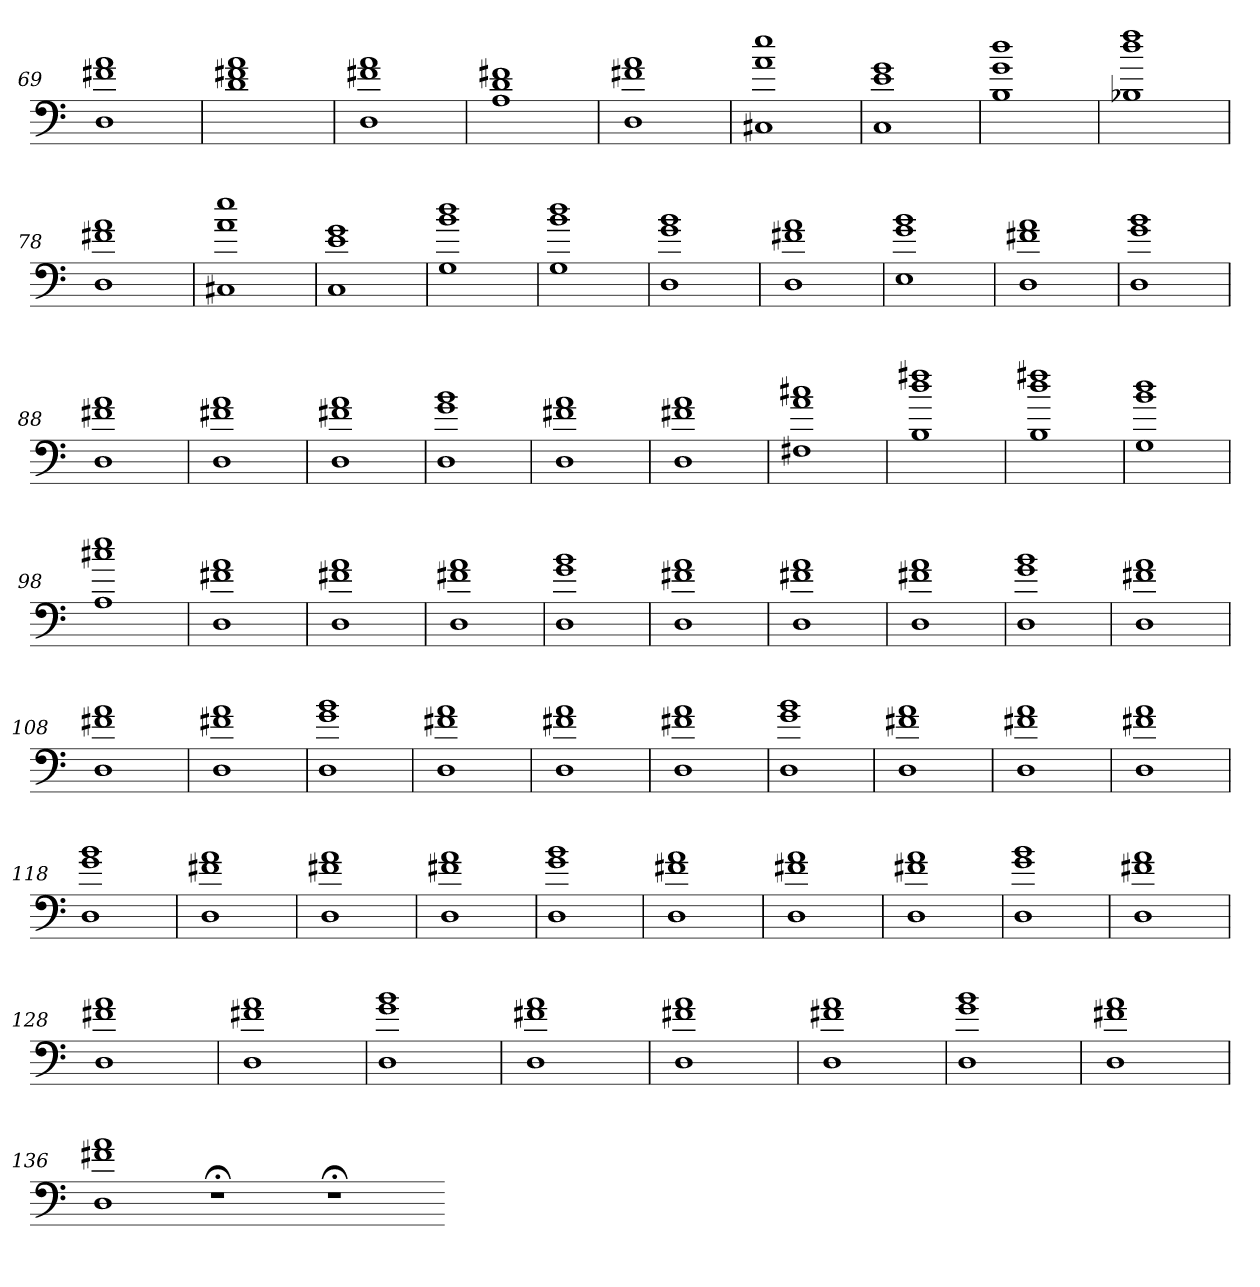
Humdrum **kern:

**kern
*part1
*staff1
=69
1D 1f#X 1a
=70
1d 1f#X 1a
=71
1D 1f#X 1a
=72
1A 1d 1f#X
=73
1D 1f#X 1a
=74
1C#X 1a 1ee
=75
1C 1e 1g
=76
1B 1g 1dd
=77
1B-X 1dd 1ff
=78
1D 1f#X 1a
=79
1C#X 1a 1ee
=80
1C 1e 1g
=81
1G 1b 1dd
=82
1G 1b 1dd
=83
1D 1g 1b
=84
1D 1f#X 1a
=85
1E 1g 1b
=86
1D 1f#X 1a
=87
1D 1g 1b
=88
1D 1f#X 1a
=89
1D 1f#X 1a
=90
1D 1f#X 1a
=91
1D 1g 1b
=92
1D 1f#X 1a
=93
1D 1f#X 1a
=94
1F#X 1a 1cc#X
=95
1B 1dd 1ff#X
=96
1B 1dd 1ff#X
=97
1G 1b 1dd
=98
1A 1cc#X 1ee
=99
1D 1f#X 1a
=100
1D 1f#X 1a
=101
1D 1f#X 1a
=102
1D 1g 1b
=103
1D 1f#X 1a
=104
1D 1f#X 1a
=105
1D 1f#X 1a
=106
1D 1g 1b
=107
1D 1f#X 1a
=108
1D 1f#X 1a
=109
1D 1f#X 1a
=110
1D 1g 1b
=111
1D 1f#X 1a
=112
1D 1f#X 1a
=113
1D 1f#X 1a
=114
1D 1g 1b
=115
1D 1f#X 1a
=116
1D 1f#X 1a
=117
1D 1f#X 1a
=118
1D 1g 1b
=119
1D 1f#X 1a
=120
1D 1f#X 1a
=121
1D 1f#X 1a
=122
1D 1g 1b
=123
1D 1f#X 1a
=124
1D 1f#X 1a
=125
1D 1f#X 1a
=126
1D 1g 1b
=127
1D 1f#X 1a
=128
1D 1f#X 1a
=129
1D 1f#X 1a
=130
1D 1g 1b
=131
1D 1f#X 1a
=132
1D 1f#X 1a
=133
1D 1f#X 1a
=134
1D 1g 1b
=135
1D 1f#X 1a
=136
1D 1f#X 1a
1r;<
1r;<
=-
*-
